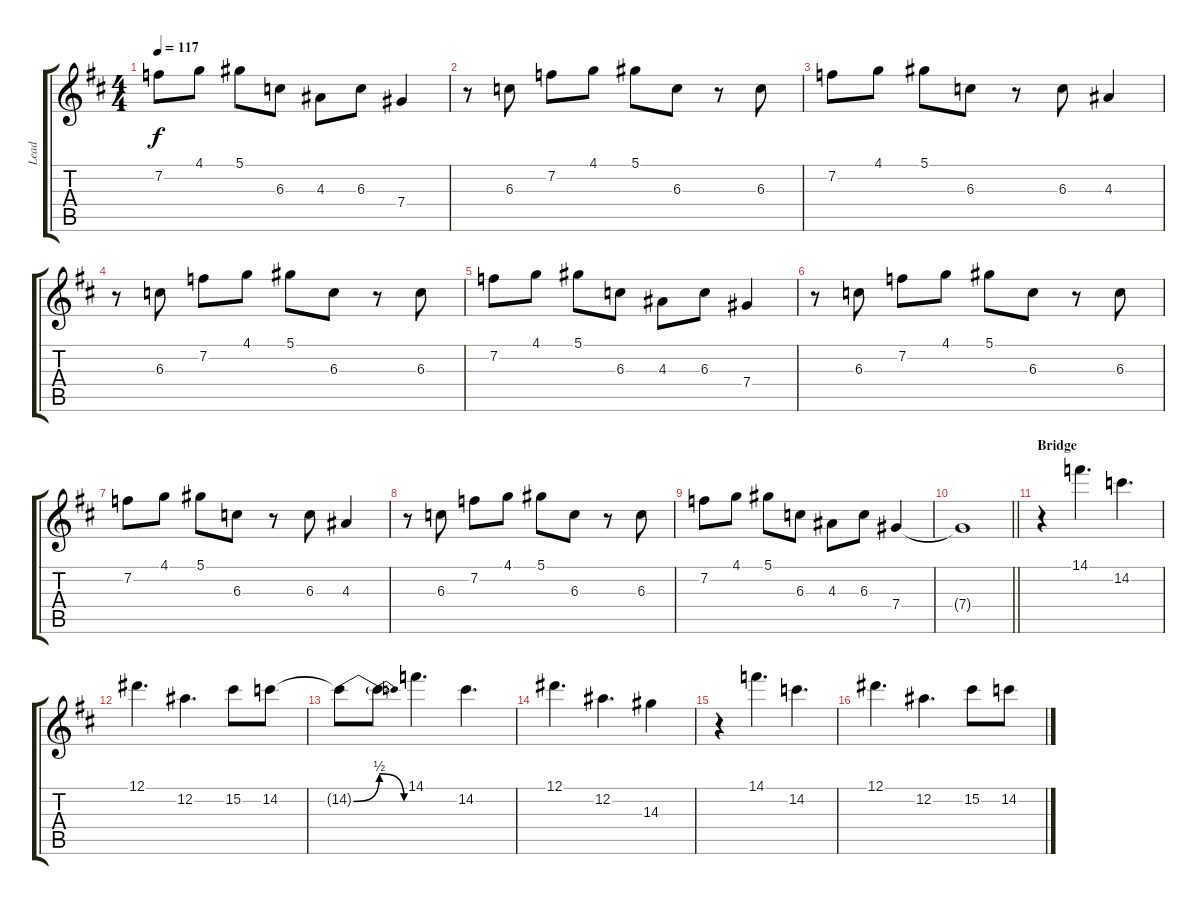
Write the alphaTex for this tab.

\track ("Lead" "Lead") {instrument overdrivenguitar}
\staff {score tabs}
\tuning (Eb4 Bb3 Gb3 Db3 Ab2 Eb2) {hide}
\ts (4 4)
\tempo 117
\clef g2
\ks d
7.2.8{dy f} 4.1.8 5.1.8 6.3.8 4.3.8 6.3.8 7.4.4 |
r.8 6.3.8 7.2.8 4.1.8 5.1.8 6.3.8 r.8 6.3.8 |
7.2.8 4.1.8 5.1.8 6.3.8 r.8 6.3.8 4.3.4 |
r.8 6.3.8 7.2.8 4.1.8 5.1.8 6.3.8 r.8 6.3.8 |
7.2.8 4.1.8 5.1.8 6.3.8 4.3.8 6.3.8 7.4.4 |
r.8 6.3.8 7.2.8 4.1.8 5.1.8 6.3.8 r.8 6.3.8 |
7.2.8 4.1.8 5.1.8 6.3.8 r.8 6.3.8 4.3.4 |
r.8 6.3.8 7.2.8 4.1.8 5.1.8 6.3.8 r.8 6.3.8 |
7.2.8 4.1.8 5.1.8 6.3.8 4.3.8 6.3.8 7.4.4 |
\barLineRight lightlight
7.4{t}.1 |
\section ("" "Bridge")
r.4 14.1.4{d} 14.2.4{d} |
12.1.4{d} 12.2.4{d} 15.2.8 14.2.8 |
14.2{be (bend 0 0 60 2) t}.8 14.2{be (release 0 2 60 0) t}.8 14.1.4{d} 14.2.4{d} |
12.1.4{d} 12.2.4{d} 14.3.4 |
r.4 14.1.4{d} 14.2.4{d} |
12.1.4{d} 12.2.4{d} 15.2.8 14.2.8
